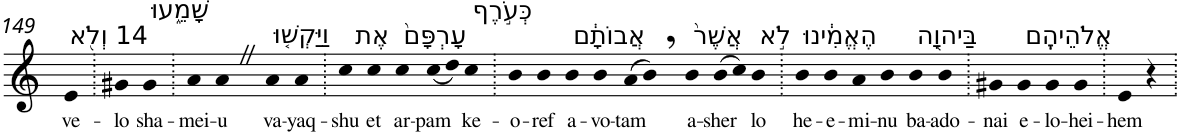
**kern	**text
*part1	*part1
*staff1	*staff1
*I"Piano	*
*I'Pno	*
!!LO:PB:g=z
*clefG2	*
*k[]	*
=149	=149
!LO:TX:a:t=14 וְלֹ֖א	!
!	!LO:LY:b
4e	ve-
=150.	=150.
!	!LO:LY:b
4g#X	-lo
!LO:TX:a:t=שָׁמֵ֑עוּ	!
!	!LO:LY:b
4g#	sha-
=151.	=151.
!	!LO:LY:b
4a	-mei-
!	!LO:LY:b
4aZ	-u
!LO:TX:a:t=וַיַּקְשׁ֤וּ	!
!	!LO:LY:b
4a	va-
!	!LO:LY:b
4a	-yaq-
=152.	=152.
!	!LO:LY:b
4cc	-shu
!LO:TX:a:t=אֶת	!
!	!LO:LY:b
4cc	et
!LO:TX:a:t=עָרְפָּם֙	!
!	!LO:LY:b
4cc	ar-
!	!LO:LY:b
(<8cc	-pam
8dd)	.
!LO:TX:a:t=כְּעֹ֣רֶף	!
!	!LO:LY:b
4cc	ke-
=153.	=153.
!	!LO:LY:b
4b	-o-
!	!LO:LY:b
4b	-ref
!LO:TX:a:t=אֲבוֹתָ֔ם	!
!	!LO:LY:b
4b	a-
!	!LO:LY:b
4b	-vo-
!	!LO:LY:b
(>8a	-tam
8b,)	.
!LO:TX:a:t=אֲשֶׁר֙	!
!	!LO:LY:b
4b	a-
!	!LO:LY:b
(>8b	-sher
8cc)	.
!LO:TX:a:t=לֹ֣א	!
!	!LO:LY:b
4b	lo
=154.	=154.
!LO:TX:a:t=הֶאֱמִ֔ינוּ	!
!	!LO:LY:b
4b	he-
!	!LO:LY:b
4b	-e-
!	!LO:LY:b
4a	-mi-
!	!LO:LY:b
4b	-nu
!LO:TX:a:t=בַּיהוָ֖ה	!
!	!LO:LY:b
4b	ba-
!	!LO:LY:b
4b	-ado-
=155.	=155.
!	!LO:LY:b
4g#X	-nai
!LO:TX:a:t=אֱלֹהֵיהֶֽם	!
!	!LO:LY:b
4g#	e-
!	!LO:LY:b
4g#	-lo-
!	!LO:LY:b
4g#	-hei-
=156.	=156.
!	!LO:LY:b
4e	-hem
4r	.
=.	=.
*-	*-
